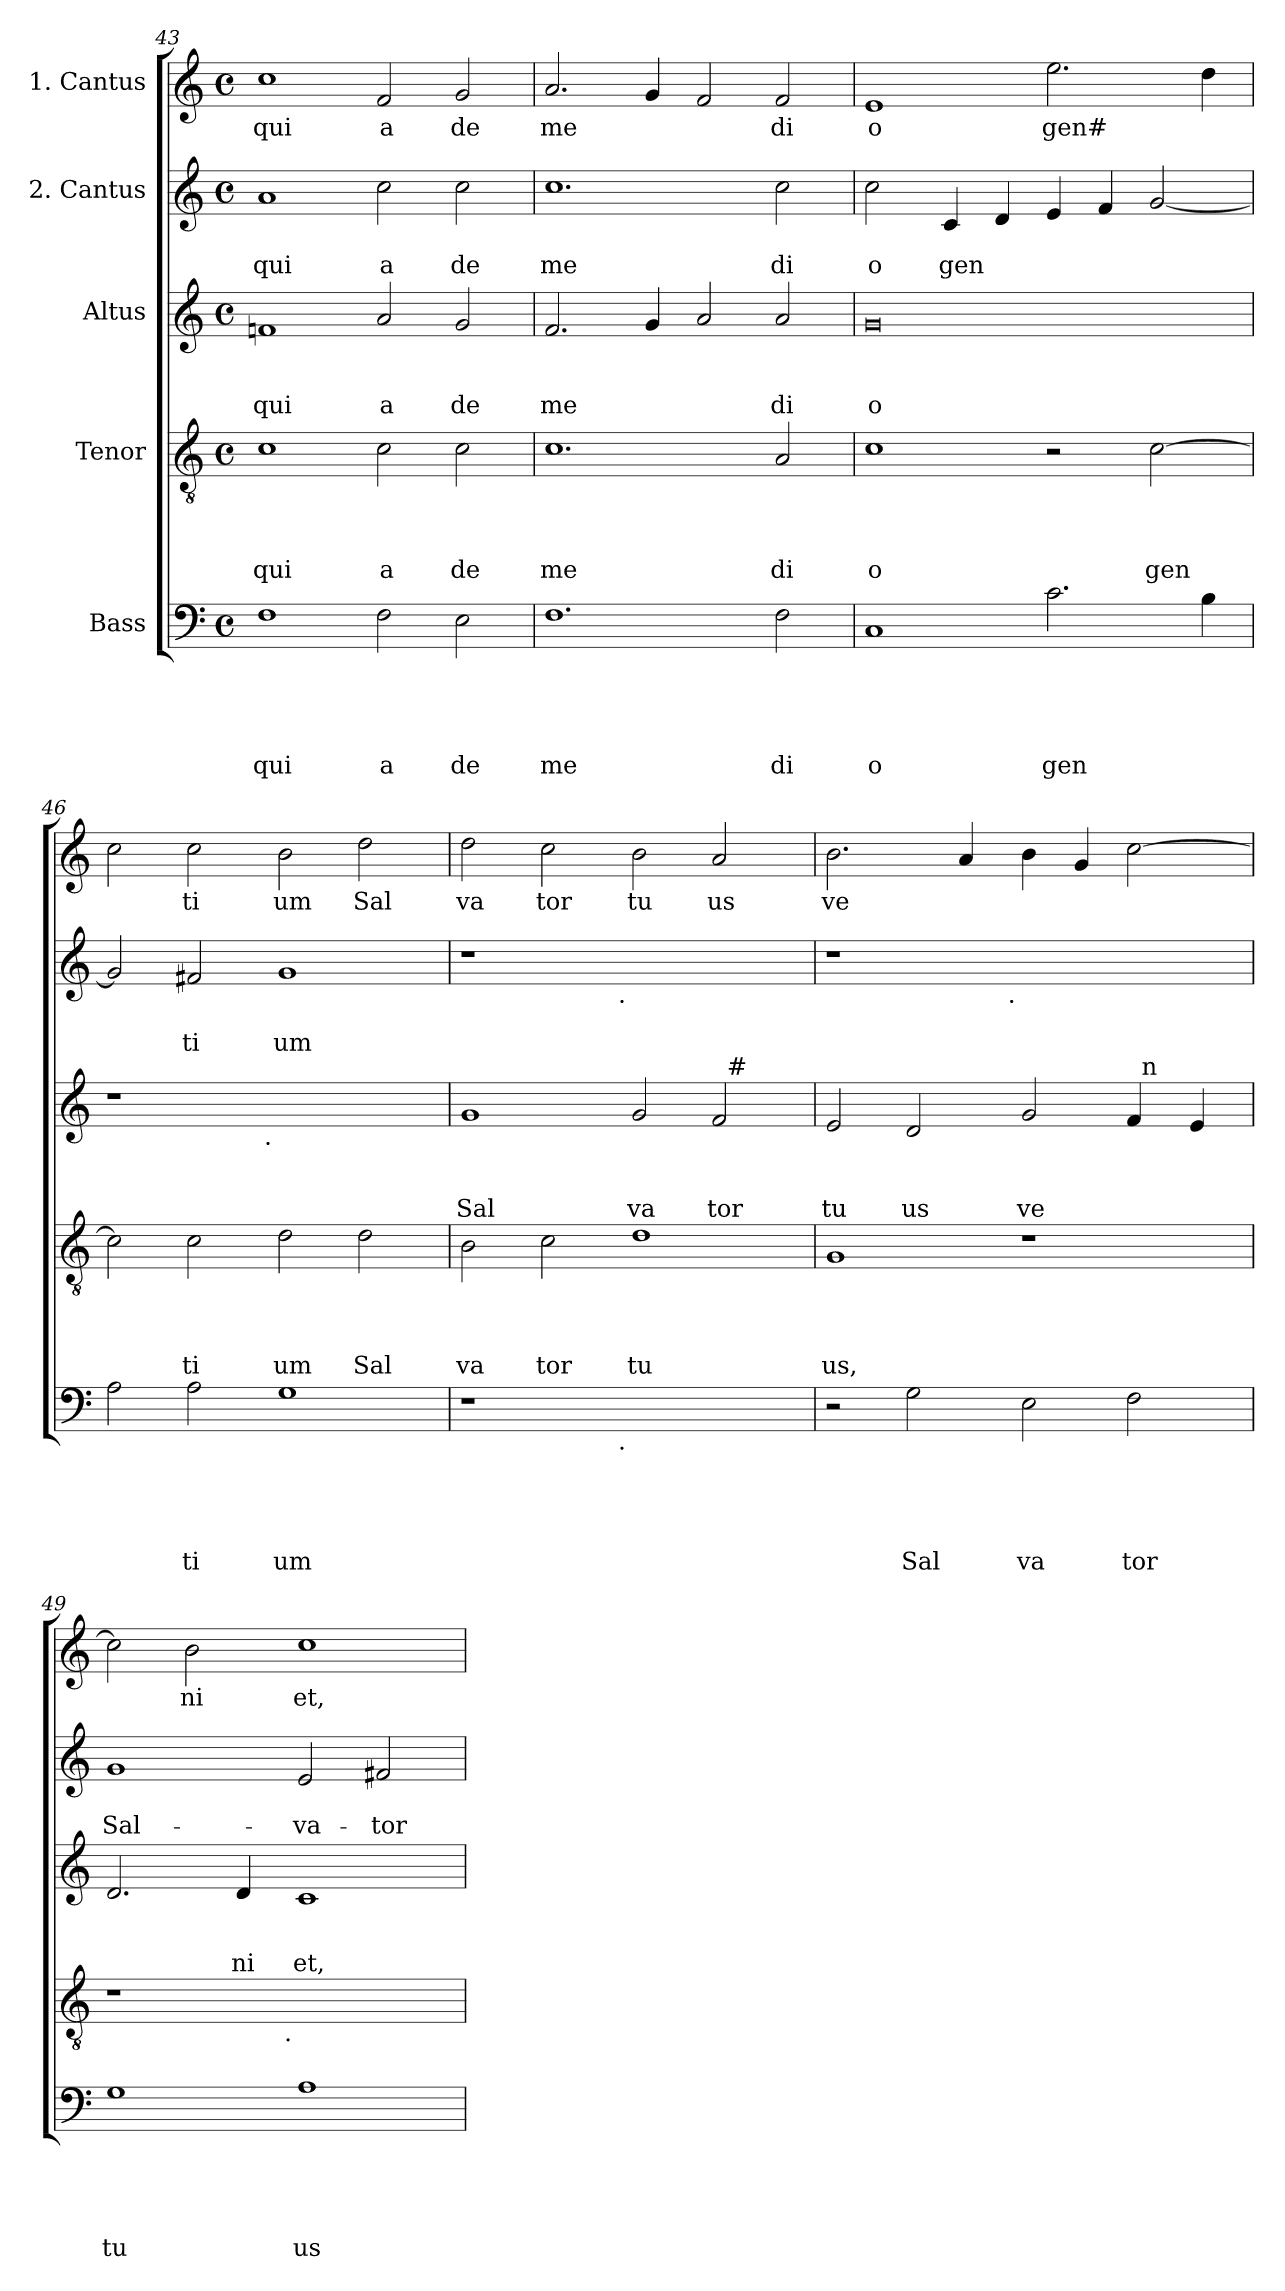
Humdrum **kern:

**kern	**text	**text	**text	**text	**text	**kern	**text	**text	**text	**text	**kern	**text	**text	**text	**kern	**text	**text	**kern	**text
*part5	*part5	*part5	*part5	*part5	*part5	*part4	*part4	*part4	*part4	*part4	*part3	*part3	*part3	*part3	*part2	*part2	*part2	*part1	*part1
*staff5	*staff5	*staff5	*staff5	*staff5	*staff5	*staff4	*staff4	*staff4	*staff4	*staff4	*staff3	*staff3	*staff3	*staff3	*staff2	*staff2	*staff2	*staff1	*staff1
*I"Bass	*	*	*	*	*	*I"Tenor	*	*	*	*	*I"Altus	*	*	*	*I"2. Cantus	*	*	*I"1. Cantus	*
!!LO:LB:g=z
*clefF4	*	*	*	*	*	*clefGv2	*	*	*	*	*clefG2	*	*	*	*clefG2	*	*	*clefG2	*
*k[]	*	*	*	*	*	*k[]	*	*	*	*	*k[]	*	*	*	*k[]	*	*	*k[]	*
*C:	*	*	*	*	*	*C:	*	*	*	*	*C:	*	*	*	*C:	*	*	*C:	*
*M4/4	*	*	*	*	*	*M4/4	*	*	*	*	*M4/4	*	*	*	*M4/4	*	*	*M4/4	*
*met(c)	*	*	*	*	*	*met(c)	*	*	*	*	*met(c)	*	*	*	*met(c)	*	*	*met(c)	*
=43	=43	=43	=43	=43	=43	=43	=43	=43	=43	=43	=43	=43	=43	=43	=43	=43	=43	=43	=43
!	!	!	!	!	!LO:LY:b	!	!	!	!	!LO:LY:b	!	!	!	!LO:LY:b	!	!	!LO:LY:b	!	!LO:LY:b
1F	.	.	.	.	qui	1c	.	.	.	qui	1fn	.	.	qui	1a	.	qui	1cc	qui
!	!	!	!	!	!LO:LY:b	!	!	!	!	!LO:LY:b	!	!	!	!LO:LY:b	!	!	!LO:LY:b	!	!LO:LY:b
2F\	.	.	.	.	a	2c\	.	.	.	a	2a/	.	.	a	2cc\	.	a	2f/	a
!	!	!	!	!	!LO:LY:b	!	!	!	!	!LO:LY:b	!	!	!	!LO:LY:b	!	!	!LO:LY:b	!	!LO:LY:b
2E\	.	.	.	.	de	2c\	.	.	.	de	2g/	.	.	de	2cc\	.	de	2g/	de
=44	=44	=44	=44	=44	=44	=44	=44	=44	=44	=44	=44	=44	=44	=44	=44	=44	=44	=44	=44
!	!	!	!	!	!LO:LY:b	!	!	!	!	!LO:LY:b	!	!	!	!LO:LY:b	!	!	!LO:LY:b	!	!LO:LY:b
1.F	.	.	.	.	me	1.c	.	.	.	me	2.f/	.	.	me	1.cc	.	me	2.a/	me
.	.	.	.	.	.	.	.	.	.	.	4g/	.	.	.	.	.	.	4g/	.
.	.	.	.	.	.	.	.	.	.	.	2a/	.	.	.	.	.	.	2f/	.
!	!	!	!	!	!LO:LY:b	!	!	!	!	!LO:LY:b	!	!	!	!LO:LY:b	!	!	!LO:LY:b	!	!LO:LY:b
2F\	.	.	.	.	di	2A/	.	.	.	di	2a/	.	.	di	2cc\	.	di	2f/	di
=45	=45	=45	=45	=45	=45	=45	=45	=45	=45	=45	=45	=45	=45	=45	=45	=45	=45	=45	=45
!	!	!	!	!	!LO:LY:b	!	!	!	!	!LO:LY:b	!	!	!	!LO:LY:b	!	!	!LO:LY:b	!	!LO:LY:b
1C	.	.	.	.	o	1c	.	.	.	o	0g	.	.	o	2cc\	.	o	1e	o
!	!	!	!	!	!	!	!	!	!	!	!	!	!	!	!	!	!LO:LY:b	!	!
.	.	.	.	.	.	.	.	.	.	.	.	.	.	.	4c/	.	gen	.	.
.	.	.	.	.	.	.	.	.	.	.	.	.	.	.	4d/	.	.	.	.
!	!	!	!	!	!LO:LY:b	!	!	!	!	!	!	!	!	!	!	!	!	!	!LO:LY:b
2.c\	.	.	.	.	gen	2r	.	.	.	.	.	.	.	.	4e/	.	.	2.ee\	gen#
.	.	.	.	.	.	.	.	.	.	.	.	.	.	.	4f/	.	.	.	.
!	!	!	!	!	!	!	!	!	!	!LO:LY:b	!	!	!	!	!	!	!	!	!
.	.	.	.	.	.	[>2c\	.	.	.	gen	.	.	.	.	[<2g/	.	.	.	.
4B\	.	.	.	.	.	.	.	.	.	.	.	.	.	.	.	.	.	4dd\	.
=46	=46	=46	=46	=46	=46	=46	=46	=46	=46	=46	=46	=46	=46	=46	=46	=46	=46	=46	=46
*	*	*	*	*	*	*	*	*	*	*	*^	*	*	*	*	*	*	*	*
2A\	.	.	.	.	.	2c\]	.	.	.	.	1r	2ryy	.	.	.	2g/]	.	.	2cc\	.
!	!	!	!	!	!LO:LY:b	!	!	!	!	!LO:LY:b	!	!	!	!	!	!	!	!LO:LY:b	!	!LO:LY:b
2A\	.	.	.	.	ti	2c\	.	.	.	ti	.	4...ryy	.	.	.	2f#X/	.	ti	2cc\	ti
!	!	!	!	!	!	!	!	!	!	!	!	!LO:TX:b:t=.	!	!	!	!	!	!	!	!
.	.	.	.	.	.	.	.	.	.	.	.	1ryy	.	.	.	.	.	.	.	.
!	!	!	!	!	!LO:LY:b	!	!	!	!	!LO:LY:b	!	!	!	!	!	!	!	!LO:LY:b	!	!LO:LY:b
1G	.	.	.	.	um	2d\	.	.	.	um	1ryy	.	.	.	.	1g	.	um	2b\	um
!	!	!	!	!	!	!	!	!	!	!LO:LY:b	!	!	!	!	!	!	!	!	!	!LO:LY:b
.	.	.	.	.	.	2d\	.	.	.	Sal	.	.	.	.	.	.	.	.	2dd\	Sal
.	.	.	.	.	.	.	.	.	.	.	.	32ryy	.	.	.	.	.	.	.	.
=47	=47	=47	=47	=47	=47	=47	=47	=47	=47	=47	=47	=47	=47	=47	=47	=47	=47	=47	=47	=47
!	!	!	!	!	!	!	!	!	!	!LO:LY:b	!	!	!	!	!LO:LY:b	!	!	!	!	!LO:LY:b
*^	*	*	*	*	*	*	*	*	*	*	*	*	*	*	*	*^	*	*	*	*
1r	2ryy	.	.	.	.	.	2B\	.	.	.	va	1g	1ryy	.	.	Sal	1r	2ryy	.	.	2dd\	va
!	!	!	!	!	!	!	!	!	!	!	!LO:LY:b	!	!	!	!	!	!	!	!	!	!	!LO:LY:b
.	4...ryy	.	.	.	.	.	2c\	.	.	.	tor	.	.	.	.	.	.	4...ryy	.	.	2cc\	tor
!	!	!	!	!	!	!	!	!	!	!	!	!	!	!	!	!	!	!LO:TX:b:t=.	!	!	!	!
!	!LO:TX:b:t=.	!	!	!	!	!	!	!	!	!	!	!	!	!	!	!	!	!	!	!	!	!
.	1ryy	.	.	.	.	.	.	.	.	.	.	.	.	.	.	.	.	1ryy	.	.	.	.
!	!	!	!	!	!	!	!	!	!	!	!LO:LY:b	!	!	!	!	!LO:LY:b	!	!	!	!	!	!LO:LY:b
1ryy	.	.	.	.	.	.	1d	.	.	.	tu	2g/	2ryy	.	.	va	1ryy	.	.	.	2b\	tu
!	!	!	!	!	!	!	!	!	!	!	!	!	!	!	!	!LO:LY:b	!	!	!	!	!	!LO:LY:b
.	.	.	.	.	.	.	.	.	.	.	.	2f/	32ryy	.	.	tor	.	.	.	.	2a/	us
!	!	!	!	!	!	!	!	!	!	!	!	!	!LO:TX:a:t=#	!	!	!	!	!	!	!	!	!
.	.	.	.	.	.	.	.	.	.	.	.	.	4...ryy	.	.	.	.	.	.	.	.	.
.	32ryy	.	.	.	.	.	.	.	.	.	.	.	.	.	.	.	.	32ryy	.	.	.	.
!!LO:PB:g=z
=48	=48	=48	=48	=48	=48	=48	=48	=48	=48	=48	=48	=48	=48	=48	=48	=48	=48	=48	=48	=48	=48	=48
!	!	!	!	!	!	!	!	!	!	!	!LO:LY:b	!	!	!	!	!LO:LY:b	!	!	!	!	!	!LO:LY:b
*v	*v	*	*	*	*	*	*	*	*	*	*	*	*	*	*	*	*	*	*	*	*	*
2r	.	.	.	.	.	1G	.	.	.	us,	2e/	1ryy	.	.	tu	1r	2ryy	.	.	2.b\	ve
!	!	!	!	!	!LO:LY:b	!	!	!	!	!	!	!	!	!	!LO:LY:b	!	!	!	!	!	!
2G\	.	.	.	.	Sal	.	.	.	.	.	2d/	.	.	.	us	.	4...ryy	.	.	.	.
.	.	.	.	.	.	.	.	.	.	.	.	.	.	.	.	.	.	.	.	4a/	.
!	!	!	!	!	!	!	!	!	!	!	!	!	!	!	!	!	!LO:TX:b:t=.	!	!	!	!
.	.	.	.	.	.	.	.	.	.	.	.	.	.	.	.	.	1ryy	.	.	.	.
!	!	!	!	!	!LO:LY:b	!	!	!	!	!	!	!	!	!	!LO:LY:b	!	!	!	!	!	!
2E\	.	.	.	.	va	1r	.	.	.	.	2g/	2ryy	.	.	ve	1ryy	.	.	.	4b\	.
.	.	.	.	.	.	.	.	.	.	.	.	.	.	.	.	.	.	.	.	4g/	.
!	!	!	!	!	!LO:LY:b	!	!	!	!	!	!	!	!	!	!	!	!	!	!	!	!
2F\	.	.	.	.	tor	.	.	.	.	.	4f/	32ryy	.	.	.	.	.	.	.	[>2cc\	.
!	!	!	!	!	!	!	!	!	!	!	!	!LO:TX:a:t=n	!	!	!	!	!	!	!	!	!
.	.	.	.	.	.	.	.	.	.	.	.	4...ryy	.	.	.	.	.	.	.	.	.
.	.	.	.	.	.	.	.	.	.	.	4e/	.	.	.	.	.	.	.	.	.	.
.	.	.	.	.	.	.	.	.	.	.	.	.	.	.	.	.	32ryy	.	.	.	.
=49	=49	=49	=49	=49	=49	=49	=49	=49	=49	=49	=49	=49	=49	=49	=49	=49	=49	=49	=49	=49	=49
!	!	!	!	!	!LO:LY:b	!	!	!	!	!	!	!	!	!	!	!	!	!	!LO:LY:b	!	!
*	*	*	*	*	*	*	*	*	*	*	*v	*v	*	*	*	*	*	*	*	*	*
*	*	*	*	*	*	*^	*	*	*	*	*	*	*	*	*v	*v	*	*	*	*
1G	.	.	.	.	tu	1r	2ryy	.	.	.	.	2.d/	.	.	.	1g	.	Sal-	2cc\]	.
!	!	!	!	!	!	!	!	!	!	!	!	!	!	!	!	!	!	!	!	!LO:LY:b
.	.	.	.	.	.	.	4...ryy	.	.	.	.	.	.	.	.	.	.	.	2b\	ni
!	!	!	!	!	!	!	!	!	!	!	!	!	!	!	!LO:LY:b	!	!	!	!	!
.	.	.	.	.	.	.	.	.	.	.	.	4d/	.	.	ni	.	.	.	.	.
!	!	!	!	!	!	!	!LO:TX:b:t=.	!	!	!	!	!	!	!	!	!	!	!	!	!
.	.	.	.	.	.	.	1ryy	.	.	.	.	.	.	.	.	.	.	.	.	.
!	!	!	!	!	!LO:LY:b	!	!	!	!	!	!	!	!	!	!LO:LY:b	!	!	!LO:LY:b	!	!LO:LY:b
1A	.	.	.	.	us	1ryy	.	.	.	.	.	1c	.	.	et,	2e/	.	-va-	1cc	et,
!	!	!	!	!	!	!	!	!	!	!	!	!	!	!	!	!	!	!LO:LY:b	!	!
.	.	.	.	.	.	.	.	.	.	.	.	.	.	.	.	2f#X/	.	-tor	.	.
.	.	.	.	.	.	.	32ryy	.	.	.	.	.	.	.	.	.	.	.	.	.
*	*	*	*	*	*	*v	*v	*	*	*	*	*	*	*	*	*	*	*	*	*
=	=	=	=	=	=	=	=	=	=	=	=	=	=	=	=	=	=	=	=
*-	*-	*-	*-	*-	*-	*-	*-	*-	*-	*-	*-	*-	*-	*-	*-	*-	*-	*-	*-
